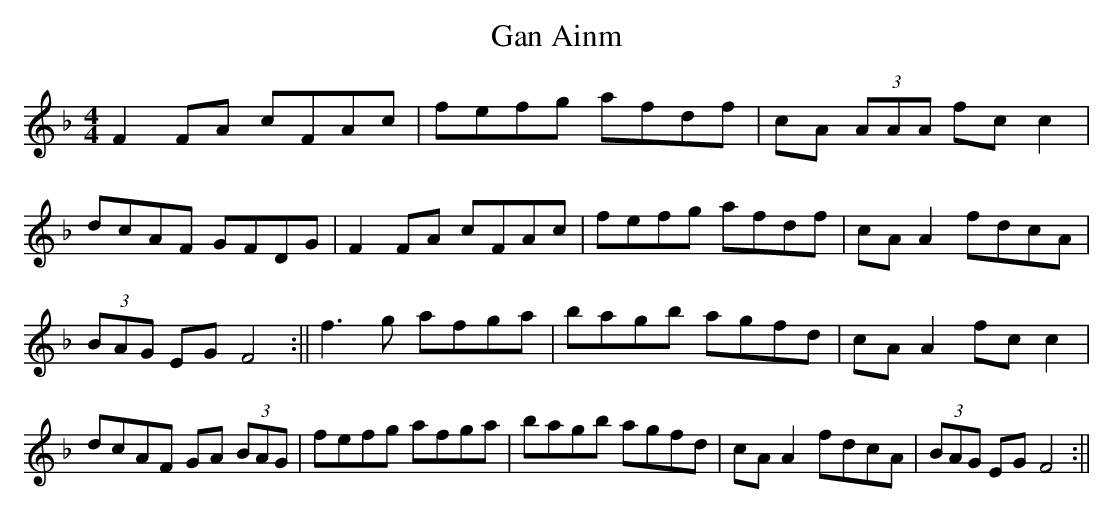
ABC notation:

X:1
T:Gan Ainm
M:4/4
L:1/8
K:F
F2FA cFAc|fefg afdf|cA (3AAA fcc2|dcAF GFDG|\
F2FA cFAc|fefg afdf|cAA2 fdcA|(3BAG EG F4:||\
f3g afga|bagb agfd|cAA2 fcc2|dcAF GA (3BAG|\
fefg afga|bagb agfd|cAA2 fdcA|(3BAG EG F4:||
